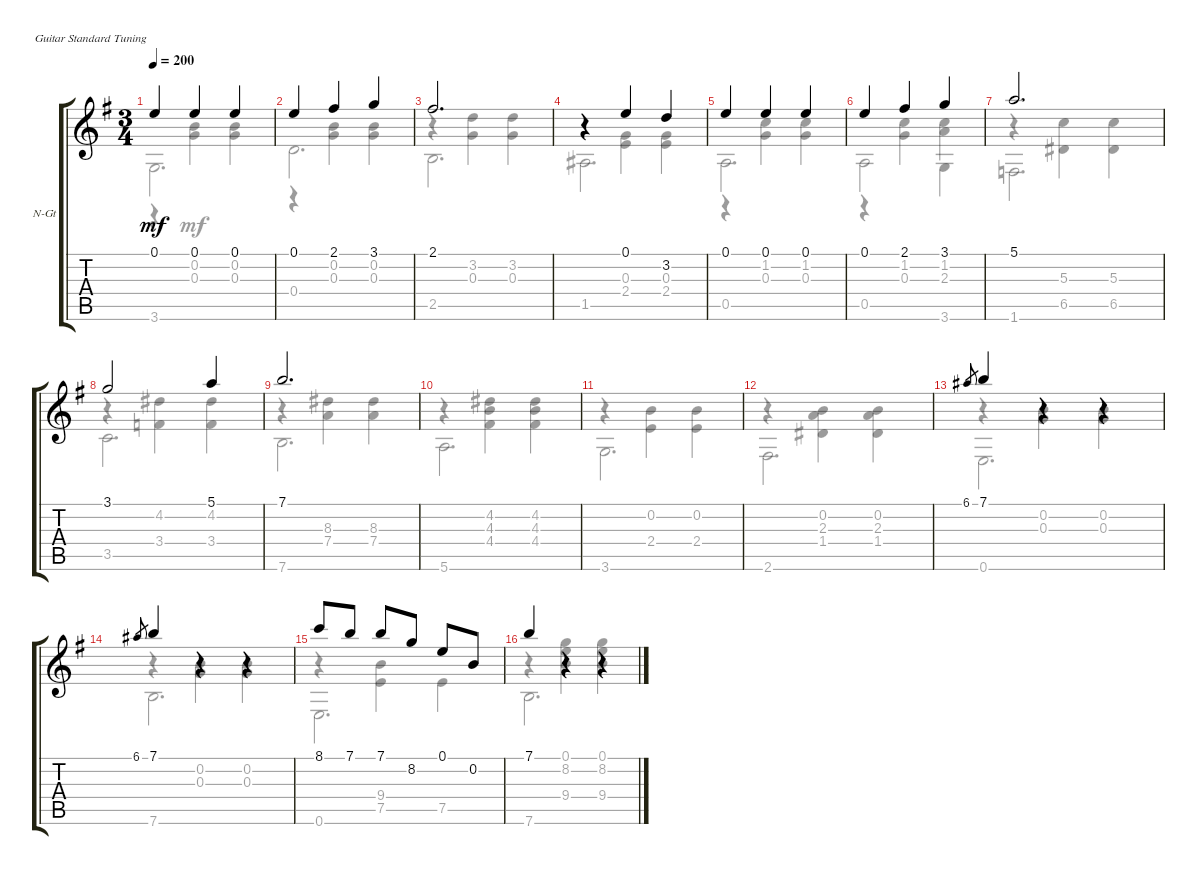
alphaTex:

\defaultSystemsLayout 4
\bracketExtendMode groupsimilarinstruments
\firstSystemTrackNameOrientation horizontal
\otherSystemsTrackNameOrientation horizontal
\track ("Nylon Guitar" "N-Gt") {instrument acousticguitarnylon}
\staff {score tabs}
\tuning (E4 B3 G3 D3 A2 E2)
\voice
\ts (3 4)
\tempo 200
\clef g2
\scale
0.2
\ks eminor
0.1.4{dy mf} 0.1.4 0.1.4 |
\scale
0.196043 0.1.4 2.1.4 3.1.4 |
\scale
0.196043 2.1.2{d} |
\scale
0.215827 r.4 0.1.4 3.2.4 |
\scale
0.196043 0.1.4 0.1.4 0.1.4 |
\scale
0.196043 0.1.4 2.1.4 3.1.4 |
\scale
0.213115 5.1.2{d} |
\scale
0.198543 3.1.2 5.1.4 |
\scale
0.198543 7.1.2{d} |
\scale
0.1949 |
\scale
0.1949 |
\scale
0.174837 |
\scale
0.207516 6.1.8{gr} 7.1.4 r.4 r.4 |
\scale
0.207516 6.1.8{gr} 7.1.4 r.4 r.4 |
\scale
0.232026 8.1.8 7.1.8 7.1.8 8.2.8 0.1.8 0.2.8 |
\scale
0.178105 7.1.4 r.4 r.4
\voice
\clef g2
\ottava regular
\simile none
\scale
0.2
\ks eminor
3.6.2{d dy mf} |
\scale
0.196043 0.4.2{d} |
\scale
0.196043 2.5.2{d} |
\scale
0.215827 1.5.2{d} |
\scale
0.196043 0.5.2{d} |
\scale
0.196043 0.5.2 3.6.4 |
\scale
0.213115 1.6.2{d} |
\scale
0.198543 3.5.2{d} |
\scale
0.198543 7.6.2{d} |
\scale
0.1949 5.6.2{d} |
\scale
0.1949 3.6.2{d} |
\scale
0.174837 2.6.2{d} |
\scale
0.207516 0.6.2{d} |
\scale
0.207516 7.6.2{d} |
\scale
0.232026 0.6.2{d} |
\scale
0.178105 7.6.2{d}
\voice
\clef g2
\ottava regular
\simile none
\scale
0.2
\ks eminor
r.4{dy mf} (0.3 0.2).4 (0.2 0.3).4 |
\scale
0.196043 r.4 (0.3 0.2).4 (0.2 0.3).4 |
\scale
0.196043 r.4 (0.3 3.2).4 (0.3 3.2).4 |
\scale
0.215827 r.4 (2.4 0.3).4 (2.4 0.3).4 |
\scale
0.196043 r.4 (0.3 1.2).4 (0.3 1.2).4 |
\scale
0.196043 r.4 (1.2 0.3).4 (1.2 2.3).4 |
\scale
0.213115 r.4 (6.5 5.3).4 (5.3 6.5).4 |
\scale
0.198543 r.4 (3.4 4.2).4 (4.2 3.4).4 |
\scale
0.198543 r.4 (7.4 8.3).4 (8.3 7.4).4 |
\scale
0.1949 r.4 (4.4 4.2 4.3).4 (4.3 4.2 4.4).4 |
\scale
0.1949 r.4 (2.4 0.2).4 (2.4 0.2).4 |
\scale
0.174837 r.4 (1.4 2.3 0.2).4 (1.4 2.3 0.2).4 |
\scale
0.207516 r.4 (0.3 0.2).4 (0.3 0.2).4 |
\scale
0.207516 r.4 (0.3 0.2).4 (0.3 0.2).4 |
\scale
0.232026 r.4 (7.5 9.4).4 7.5.4 |
\scale
0.178105 r.4 (8.2 0.1 9.4).4 (8.2 0.1 9.4).4
